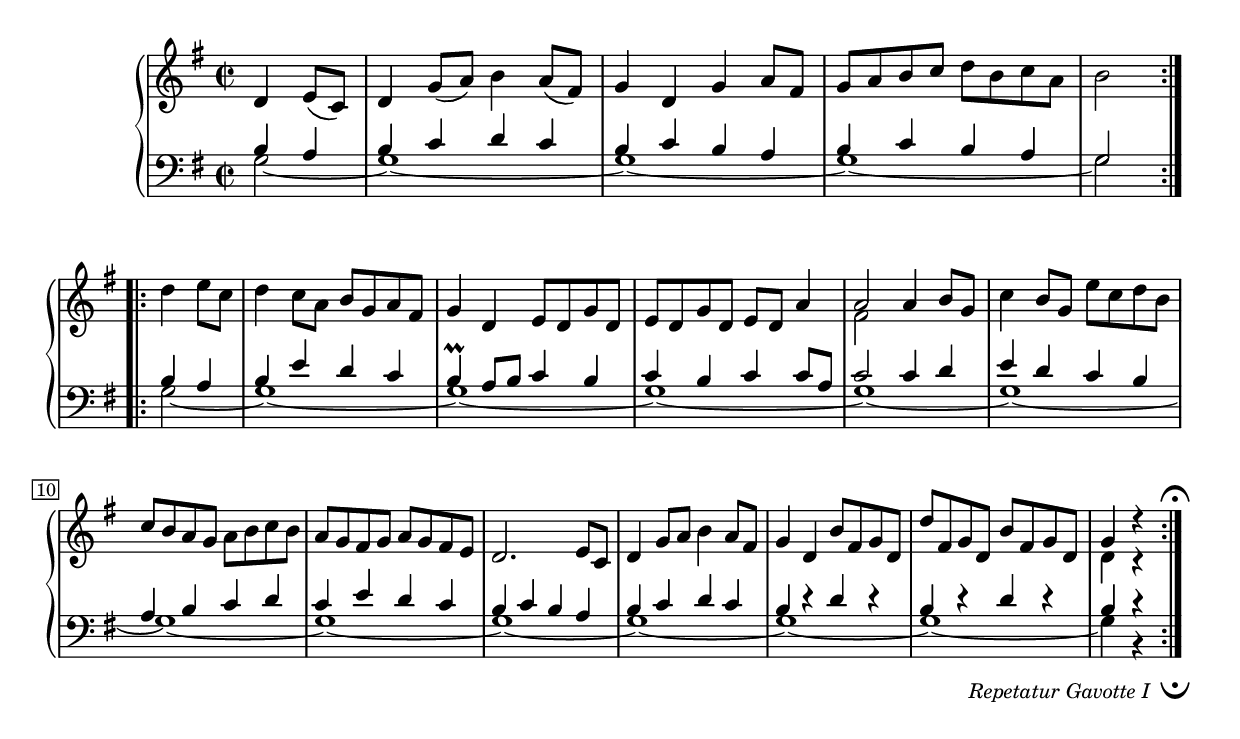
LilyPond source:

Global = {
  \key g \major
  \include "../../global.ly"
  \time 2/2
}

Soprano = \context Voice = "one" \relative c' {
  \voiceOne
  \stemNeutral\tieNeutral\slurNeutral
  \override MultiMeasureRest.staff-position = #0
  \override Rest.staff-position = #0
  \label #'SuiteIIIGavotteII
  \repeat volta 2 {
  \partial 2 d4 e8( c)
  %1
  | d4 g8( a) b4 a8( fis)
  | g4 d g a8 fis
  | g a b c d b c a
  | b2
  }
  \break
  \repeat volta 2 {
  \partial 2 d4 e8 c
  %5
  | d4 c8 a b g a fis
  | g4 d e8 d g d
  | e d g d e d a'4
  | a2 a4 b8 g
  | c4 b8 g e' c d b
  %10
  | c b a g a b c b
  | a g fis g a g fis e
  | d2. e8 c
  | d4 g8 a b4 a8 fis
  | g4 d b'8 fis g d
  %15
  | d' fis, g d b' fis g d
  | g4 d'\rest
    \override Score.TextMark.self-alignment-X = #CENTER
    \textEndMark \markup { \musicglyph "scripts.ufermata" }
  }
}

Alto = \context Voice = "two" \relative c' {
  \voiceTwo
  \stemDown\tieDown
  \override Rest.staff-position = #0
  \partial 2 s2
  %1
  | s1*3
  | s2
  \partial 2 s2
  | s1*3
  | fis2 s
  | s1*7
  | d4 c\rest
}

Tenor = \context Voice = "three" \relative c' {
  \voiceThree
  \stemUp\tieUp
  \override Rest.staff-position = #0
  \partial 2 { b4 a }
  %1
  | b c d c
  | b c b a
  | b c b a
  | g2
  \partial 2 { b4 a }
  %5
  | b e d c
  | b\prall a8 b c4 b
  | c b c c8 a
  | c2 c4 d
  | e d c b
  %10
  | a b c d
  | c e d c
  | b c b a
  | b c d c
  | b d\rest d d\rest
  %15
  | b d\rest
    \once\override Staff.TextScript.extra-offset = #'(-3 . -2)
    d_\markup {
      "Repetatur Gavotte I"
    } d\rest
  | b c\rest
}

Bass = \context Voice = "four" \relative c' {
  \voiceFour
  \stemDown\tieDown
  \override MultiMeasureRest.staff-position = #0
  \override Rest.staff-position = #0
  \repeat volta 2 {
  \partial 2 g2~
  %1
  \repeat unfold 3 {
  | g1~
  }
  | g2
  }
  \break
  \repeat volta 2 {
  \partial 2 g~
  %5
  \repeat unfold 11 {
  | g1~
  }
  | g4 b,\rest
    \tweak direction #DOWN
    \textEndMark \markup { \musicglyph "scripts.dfermata" }
  }
}

\score {
  \new PianoStaff
  <<
    \accidentalStyle Score.piano
    \context Staff = "upper" <<
      \set Staff.midiInstrument = #"acoustic grand"
      \Global
      \clef treble
      \Soprano
      \Alto
    >>
    \context Staff = "lower" <<
      \set Staff.midiInstrument = #"acoustic grand"
      \Global
      \clef bass
      \Tenor
      \Bass
    >>
  >>
  \header {
    composer = ##f % "Johann Sebastian Bach"
    opus = ##f % "BWV 808"
    title = \markup { "Gavotte II ou la Musette" }
    subtitle = ##f
  }
  \layout {
    \context {
      \PianoStaff
      \override Parentheses.font-size = #-2
      \override TextScript.font-shape = #'italic
      \override TextScript.font-size = #-1
    }
  }
  \midi {
    \tempo 4 = 100
  }
}
